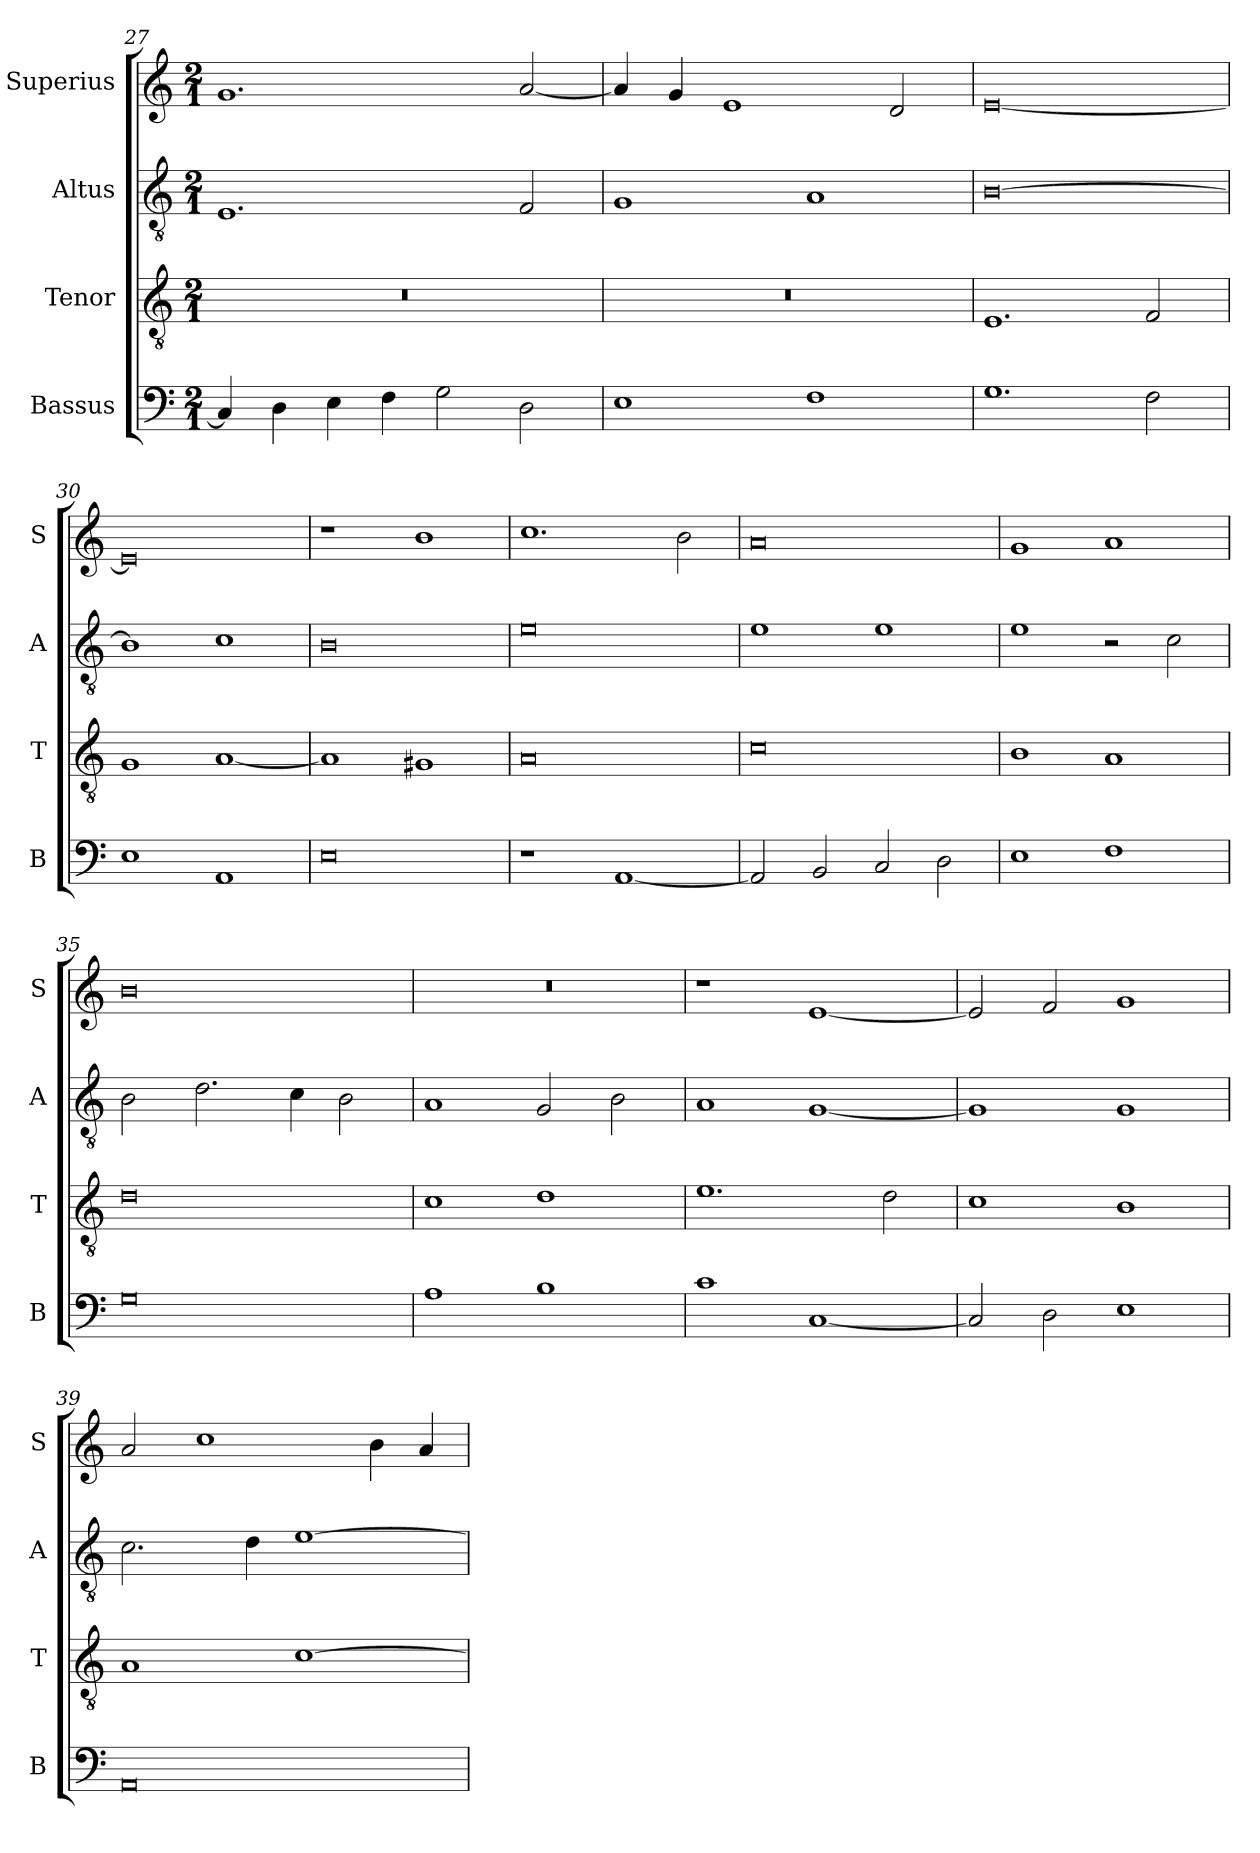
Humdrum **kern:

**kern	**kern	**kern	**kern
*part4	*part3	*part2	*part1
*staff4	*staff3	*staff2	*staff1
*I"Bassus	*I"Tenor	*I"Altus	*I"Superius
*I'B	*I'T	*I'A	*I'S
*clefF4	*clefGv2	*clefGv2	*clefG2
*k[]	*k[]	*k[]	*k[]
*M2/1	*M2/1	*M2/1	*M2/1
=27	=27	=27	=27
4C/]	0r	1.E	1.g
4D\	.	.	.
4E\	.	.	.
4F\	.	.	.
2G\	.	.	.
2D\	.	2F/	[2a/
=28	=28	=28	=28
1E	0r	1G	4a/]
.	.	.	4g/
.	.	.	1e
1F	.	1A	.
.	.	.	2d/
=29	=29	=29	=29
1.G	1.E	[0B	[0e
2F\	2F/	.	.
=30	=30	=30	=30
1E	1G	1B]	0e]
1AA	[1A	1c	.
=31	=31	=31	=31
0E	1A]	0B	1r
.	1G#X	.	1b
=32	=32	=32	=32
1r	0A	0e	1.cc
[1AA	.	.	.
.	.	.	2b\
=33	=33	=33	=33
2AA/]	0c	1e	0a
2BB/	.	.	.
2C/	.	1e	.
2D\	.	.	.
=34	=34	=34	=34
1E	1B	1e	1g
1F	1A	2r	1a
.	.	2c\	.
=35	=35	=35	=35
0G	0d	2B\	0b
.	.	2.d\	.
.	.	4c\	.
.	.	2B\	.
=36	=36	=36	=36
1A	1c	1A	0r
1B	1d	2G/	.
.	.	2B\	.
=37	=37	=37	=37
1c	1.e	1A	1r
[1C	.	[1G	[1e
.	2d\	.	.
=38	=38	=38	=38
2C/]	1c	1G]	2e/]
2D\	.	.	2f/
1E	1B	1G	1g
=39	=39	=39	=39
0AA	1A	2.c\	2a/
.	.	.	1cc
.	.	4d\	.
.	[1c	[1e	.
.	.	.	4b\
.	.	.	4a/
=	=	=	=
*-	*-	*-	*-
